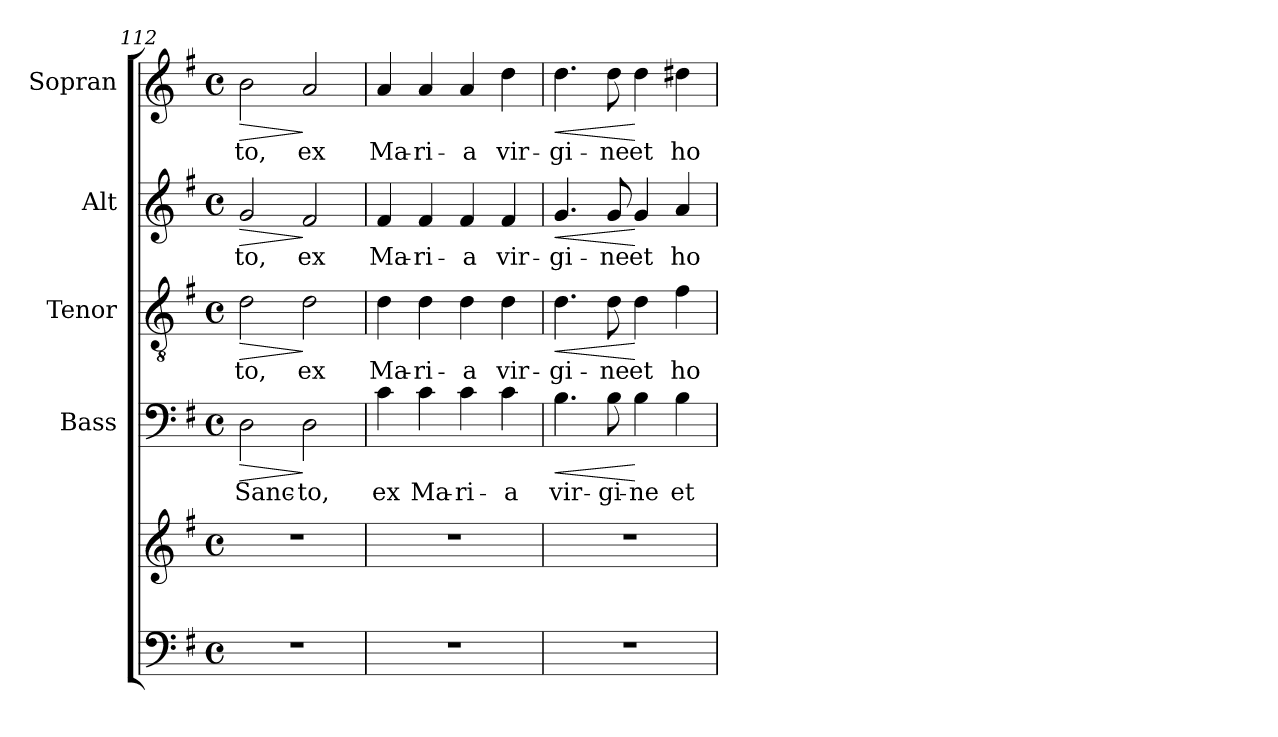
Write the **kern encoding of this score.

**kern	**kern	**kern	**text	**dynam	**kern	**text	**dynam	**kern	**text	**dynam	**kern	**text	**dynam
*part5	*part5	*part4	*part4	*part4	*part3	*part3	*part3	*part2	*part2	*part2	*part1	*part1	*part1
*staff6	*staff5	*staff4	*staff4	*staff4	*staff3	*staff3	*staff3	*staff2	*staff2	*staff2	*staff1	*staff1	*staff1
*	*	*I"Bass	*	*	*I"Tenor	*	*	*I"Alt	*	*	*I"Sopran	*	*
*	*	*I'B.	*	*	*I'T.	*	*	*I'A.	*	*	*I'S.	*	*
*clefF4	*clefG2	*clefF4	*	*	*clefGv2	*	*	*clefG2	*	*	*clefG2	*	*
*k[f#]	*k[f#]	*k[f#]	*	*	*k[f#]	*	*	*k[f#]	*	*	*k[f#]	*	*
*G:	*G:	*G:	*	*	*G:	*	*	*G:	*	*	*G:	*	*
*M4/4	*M4/4	*M4/4	*	*	*M4/4	*	*	*M4/4	*	*	*M4/4	*	*
*met(c)	*met(c)	*met(c)	*	*	*met(c)	*	*	*met(c)	*	*	*met(c)	*	*
=112	=112	=112	=112	=112	=112	=112	=112	=112	=112	=112	=112	=112	=112
!	!	!	!LO:LY:b	!LO:HP:b	!	!LO:LY:b	!LO:HP:b	!	!LO:LY:b	!LO:HP:b	!	!LO:LY:b	!LO:HP:b
1r	1r	2D\	Sanc-	>	2d\	-to,	>	2g/	-to,	>	2b\	-to,	>
!	!	!	!LO:LY:b	!	!	!LO:LY:b	!	!	!LO:LY:b	!	!	!LO:LY:b	!
.	.	2D\	-to,	]	2d\	ex	]	2f#/	ex	]	2a/	ex	]
=113	=113	=113	=113	=113	=113	=113	=113	=113	=113	=113	=113	=113	=113
!	!	!	!LO:LY:b	!	!	!LO:LY:b	!	!	!LO:LY:b	!	!	!LO:LY:b	!
1r	1r	4c\	ex	.	4d\	Ma-	.	4f#/	Ma-	.	4a/	Ma-	.
!	!	!	!LO:LY:b	!	!	!LO:LY:b	!	!	!LO:LY:b	!	!	!LO:LY:b	!
.	.	4c\	Ma-	.	4d\	-ri-	.	4f#/	-ri-	.	4a/	-ri-	.
!	!	!	!LO:LY:b	!	!	!LO:LY:b	!	!	!LO:LY:b	!	!	!LO:LY:b	!
.	.	4c\	-ri-	.	4d\	-a	.	4f#/	-a	.	4a/	-a	.
!	!	!	!LO:LY:b	!	!	!LO:LY:b	!	!	!LO:LY:b	!	!	!LO:LY:b	!
.	.	4c\	-a	.	4d\	vir-	.	4f#/	vir-	.	4dd\	vir-	.
=114	=114	=114	=114	=114	=114	=114	=114	=114	=114	=114	=114	=114	=114
!	!	!	!LO:LY:b	!LO:HP:b	!	!LO:LY:b	!LO:HP:b	!	!LO:LY:b	!LO:HP:b	!	!LO:LY:b	!LO:HP:b
1r	1r	4.B\	vir-	<	4.d\	-gi-	<	4.g/	-gi-	<	4.dd\	-gi-	<
!	!	!	!LO:LY:b	!	!	!LO:LY:b	!	!	!LO:LY:b	!	!	!LO:LY:b	!
.	.	8B\	-gi-	.	8d\	-ne	.	8g/	-ne	.	8dd\	-ne	.
!	!	!	!LO:LY:b	!	!	!LO:LY:b	!	!	!LO:LY:b	!	!	!LO:LY:b	!
.	.	4B\	-ne	[	4d\	et	[	4g/	et	[	4dd\	et	[
!	!	!	!LO:LY:b	!	!	!LO:LY:b	!	!	!LO:LY:b	!	!	!LO:LY:b	!
.	.	4B\	et	.	4f#\	ho-	.	4a/	ho-	.	4dd#X\	ho-	.
=	=	=	=	=	=	=	=	=	=	=	=	=	=
*-	*-	*-	*-	*-	*-	*-	*-	*-	*-	*-	*-	*-	*-
